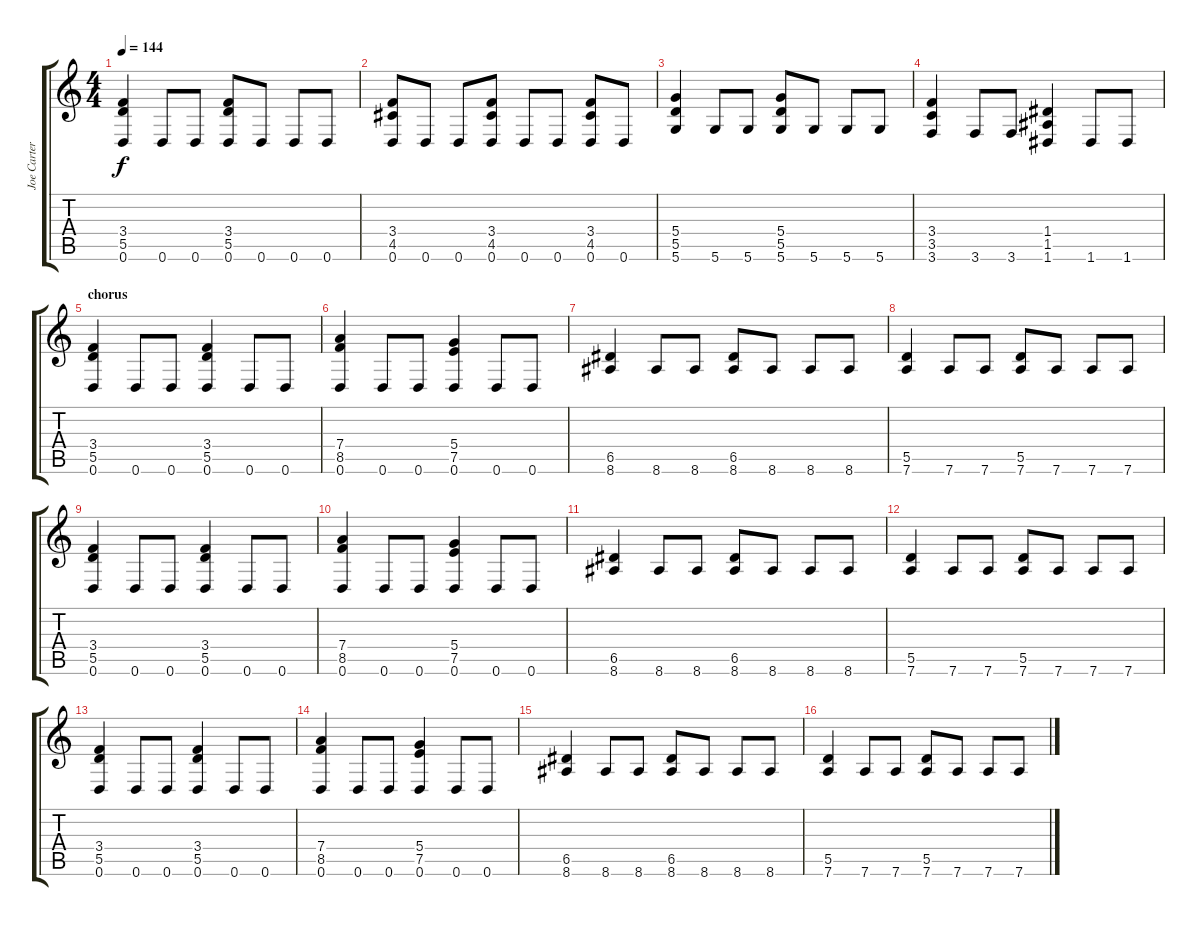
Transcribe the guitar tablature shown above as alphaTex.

\track ("Joe Carter (Second Guitar)" "Joe Carter") {instrument overdrivenguitar}
\staff {score tabs}
\tuning (E4 B3 G3 D3 A2 D2) {hide}
\ts (4 4)
\tempo 144
\clef g2
\ks c
(3.4 5.5 0.6).4{dy f} 0.6.8 0.6.8 (3.4 5.5 0.6).8 0.6.8 0.6.8 0.6.8 |
(3.4 4.5 0.6).8 0.6.8 0.6.8 (3.4 4.5 0.6).8 0.6.8 0.6.8 (3.4 4.5 0.6).8 0.6.8 |
(5.4 5.5 5.6).4 5.6.8 5.6.8 (5.4 5.5 5.6).8 5.6.8 5.6.8 5.6.8 |
(3.4 3.5 3.6).4 3.6.8 3.6.8 (1.4 1.5 1.6).4 1.6.8 1.6.8 |
\section ("" "chorus")
(3.4 5.5 0.6).4 0.6.8 0.6.8 (3.4 5.5 0.6).4 0.6.8 0.6.8 |
(7.4 8.5 0.6).4 0.6.8 0.6.8 (5.4 7.5 0.6).4 0.6.8 0.6.8 |
(6.5 8.6).4 8.6.8 8.6.8 (6.5 8.6).8 8.6.8 8.6.8 8.6.8 |
(5.5 7.6).4 7.6.8 7.6.8 (5.5 7.6).8 7.6.8 7.6.8 7.6.8 |
(3.4 5.5 0.6).4 0.6.8 0.6.8 (3.4 5.5 0.6).4 0.6.8 0.6.8 |
(7.4 8.5 0.6).4 0.6.8 0.6.8 (5.4 7.5 0.6).4 0.6.8 0.6.8 |
(6.5 8.6).4 8.6.8 8.6.8 (6.5 8.6).8 8.6.8 8.6.8 8.6.8 |
(5.5 7.6).4 7.6.8 7.6.8 (5.5 7.6).8 7.6.8 7.6.8 7.6.8 |
(3.4 5.5 0.6).4 0.6.8 0.6.8 (3.4 5.5 0.6).4 0.6.8 0.6.8 |
(7.4 8.5 0.6).4 0.6.8 0.6.8 (5.4 7.5 0.6).4 0.6.8 0.6.8 |
(6.5 8.6).4 8.6.8 8.6.8 (6.5 8.6).8 8.6.8 8.6.8 8.6.8 |
(5.5 7.6).4 7.6.8 7.6.8 (5.5 7.6).8 7.6.8 7.6.8 7.6.8
